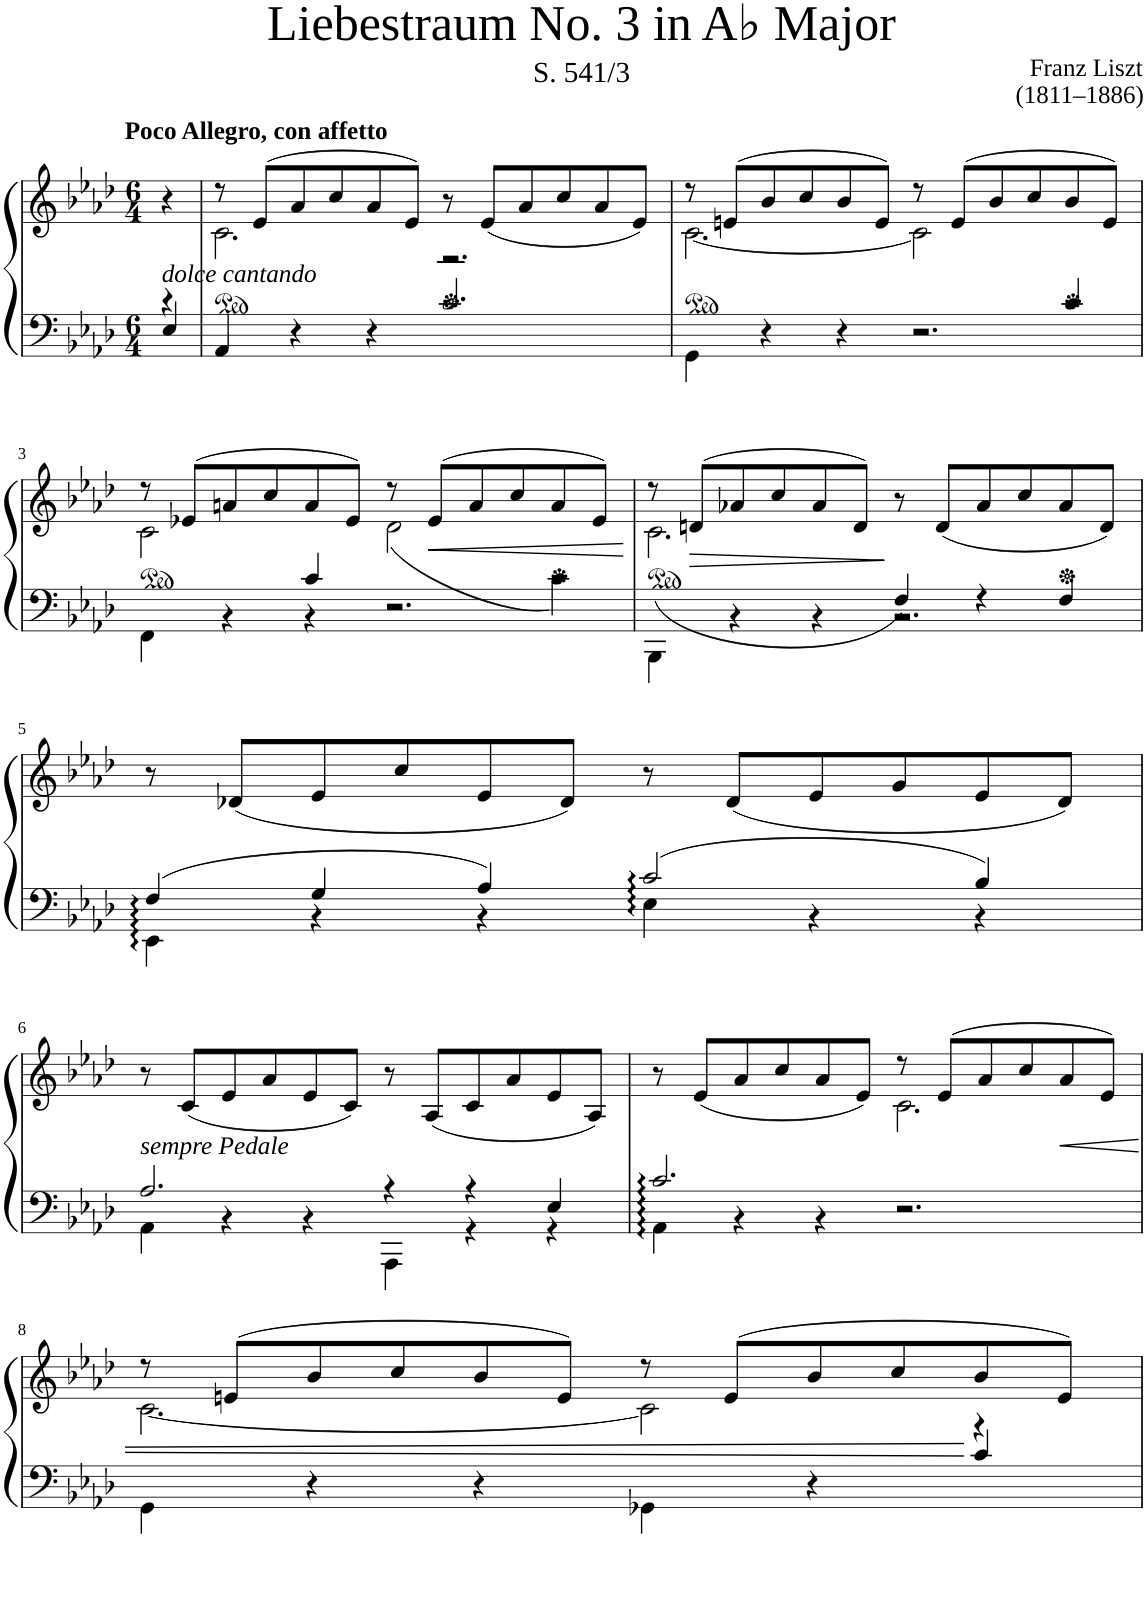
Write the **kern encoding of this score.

**kern	**kern	**dynam
*part1	*part1	*part1
*staff2	*staff1	*staff1/2
*I"Piano	*	*
*I'Pno.	*	*
*clefF4	*clefG2	*
*k[b-e-a-d-]	*k[b-e-a-d-]	*
*M6/4	*M6/4	*
=	=	=
*^	*	*
!	!	!LO:TX:a:B:t=Poco Allegro, con affetto	!
!	!	!LO:TX:b:i:t=dolce cantando	!
4r	4E-^/	4r	.
=1	=1	=1	=1
*	*	*^	*
4AA-/	2.ryy	8r	2.c^\	.
.	.	(8e-/L	.	.
4r	.	8a-/	.	.
.	.	8cc/	.	.
4r	.	8a-/	.	.
.	.	8e-/J)	.	.
2.r	2.c^/	8r	2.ryy	.
.	.	(8e-/L	.	.
.	.	8a-/	.	.
.	.	8cc/	.	.
.	.	8a-/	.	.
.	.	8e-/J)	.	.
*v	*v	*	*	*
=2	=2	=2	=2
4GG\	8r	[2.c^\	.
.	(8en/L	.	.
4r	8b-/	.	.
.	8cc/	.	.
4r	8b-/	.	.
.	8e/J)	.	.
3.r	8r	2c\]	.
.	(8e/L	.	.
.	8b-/	.	.
.	8cc/	.	.
4c^/	8b-/	4ryy	.
.	8e/J)	.	.
!!LO:LB:g=z	!!
=3	=3	=3	=3
*^	*	*	*
4FF\	4ryy	8r	2c^\	.
.	.	(8e-X/L	.	.
4ryy	4r	8an/	.	.
.	.	8cc/	.	.
4c^/	4r	8a/	4ryy	.
.	.	8e-/J)	.	.
3.r	2.ryy	8r	(2d-^\	.
!	!	!	!	!LO:HP:b
.	.	(8e-/L	.	<
.	.	8a/	.	.
.	.	8cc/	.	.
4c^\)	.	8a/	4ryy	.
.	.	8e-/J)	.	.
*v	*v	*	*	*
*	*v	*v	*
.	.	[
=4	=4	=4
*^	*^	*
4BBB-\	4ryy	8r	(2.c^\	.
!	!	!	!	!LO:HP:b
.	.	(8dn/L	.	>
4ryy	4r	8a-X/	.	.
.	.	8cc/	.	.
4ryy	4r	8a-/	.	.
.	.	8d/J)	.	.
4F^/)	2.r	8r	2.ryy	]
.	.	(8d/L	.	.
4r	.	8a-/	.	.
.	.	8cc/	.	.
4F^/	.	8a-/	.	.
.	.	8d/J)	.	.
*	*	*v	*v	*
!!LO:LB:g=z
=5	=5	=5	=5
4F^/	4EE-\	8r	.
.	.	(8d-X/L	.
4G^/	4r	8e-/	.
.	.	8cc/	.
4A-^/	4r	8e-/	.
.	.	8d-/J)	.
2c^/	4E-\	8r	.
.	.	(8d-/L	.
.	4r	8e-/	.
.	.	8g/	.
4B-^/	4r	8e-/	.
.	.	8d-/J)	.
!!LO:LB:g=z
=6	=6	=6	=6
!	!	!LO:TX:b:i:t=sempre Pedale	!
2.A-^/	4AA-\	8r	.
.	.	(8c/L	.
.	4r	8e-/	.
.	.	8a-/	.
.	4r	8e-/	.
.	.	8c/J)	.
4r	4AAA-\	8r	.
.	.	(8A-/L	.
4r	4r	8c/	.
.	.	8a-/	.
4E-^/	4r	8e-/	.
.	.	8A-/J)	.
=7	=7	=7	=7
*	*	*^	*
2.c^/	4AA-\	8r	2.ryy	.
.	.	(8e-/L	.	.
.	4r	8a-/	.	.
.	.	8cc/	.	.
.	4r	8a-/	.	.
.	.	8e-/J)	.	.
2.r	2.ryy	8r	2.c^\	.
.	.	(8e-/L	.	.
.	.	8a-/	.	.
.	.	8cc/	.	.
!	!	!	!	!LO:HP:b
.	.	8a-/	.	<
.	.	8e-/J)	.	.
!!LO:LB:g=z	!!
=8	=8	=8	=8	=8
4GG\	4ryy	8r	[2.c^\	.
.	.	(8en/L	.	.
*v	*v	*	*	*
4r	8b-/	.	.
.	8cc/	.	.
4r	8b-/	.	.
.	8e/J)	.	.
4GG-X\	8r	2c\]	.
.	(8e/L	.	.
4r	8b-/	.	.
.	8cc/	.	.
*^	*	*	*
4r	4c^/	8b-/	4ryy	[
.	.	8e/J)	.	.
*v	*v	*	*	*
*	*v	*v	*
=	=	=
*-	*-	*-
